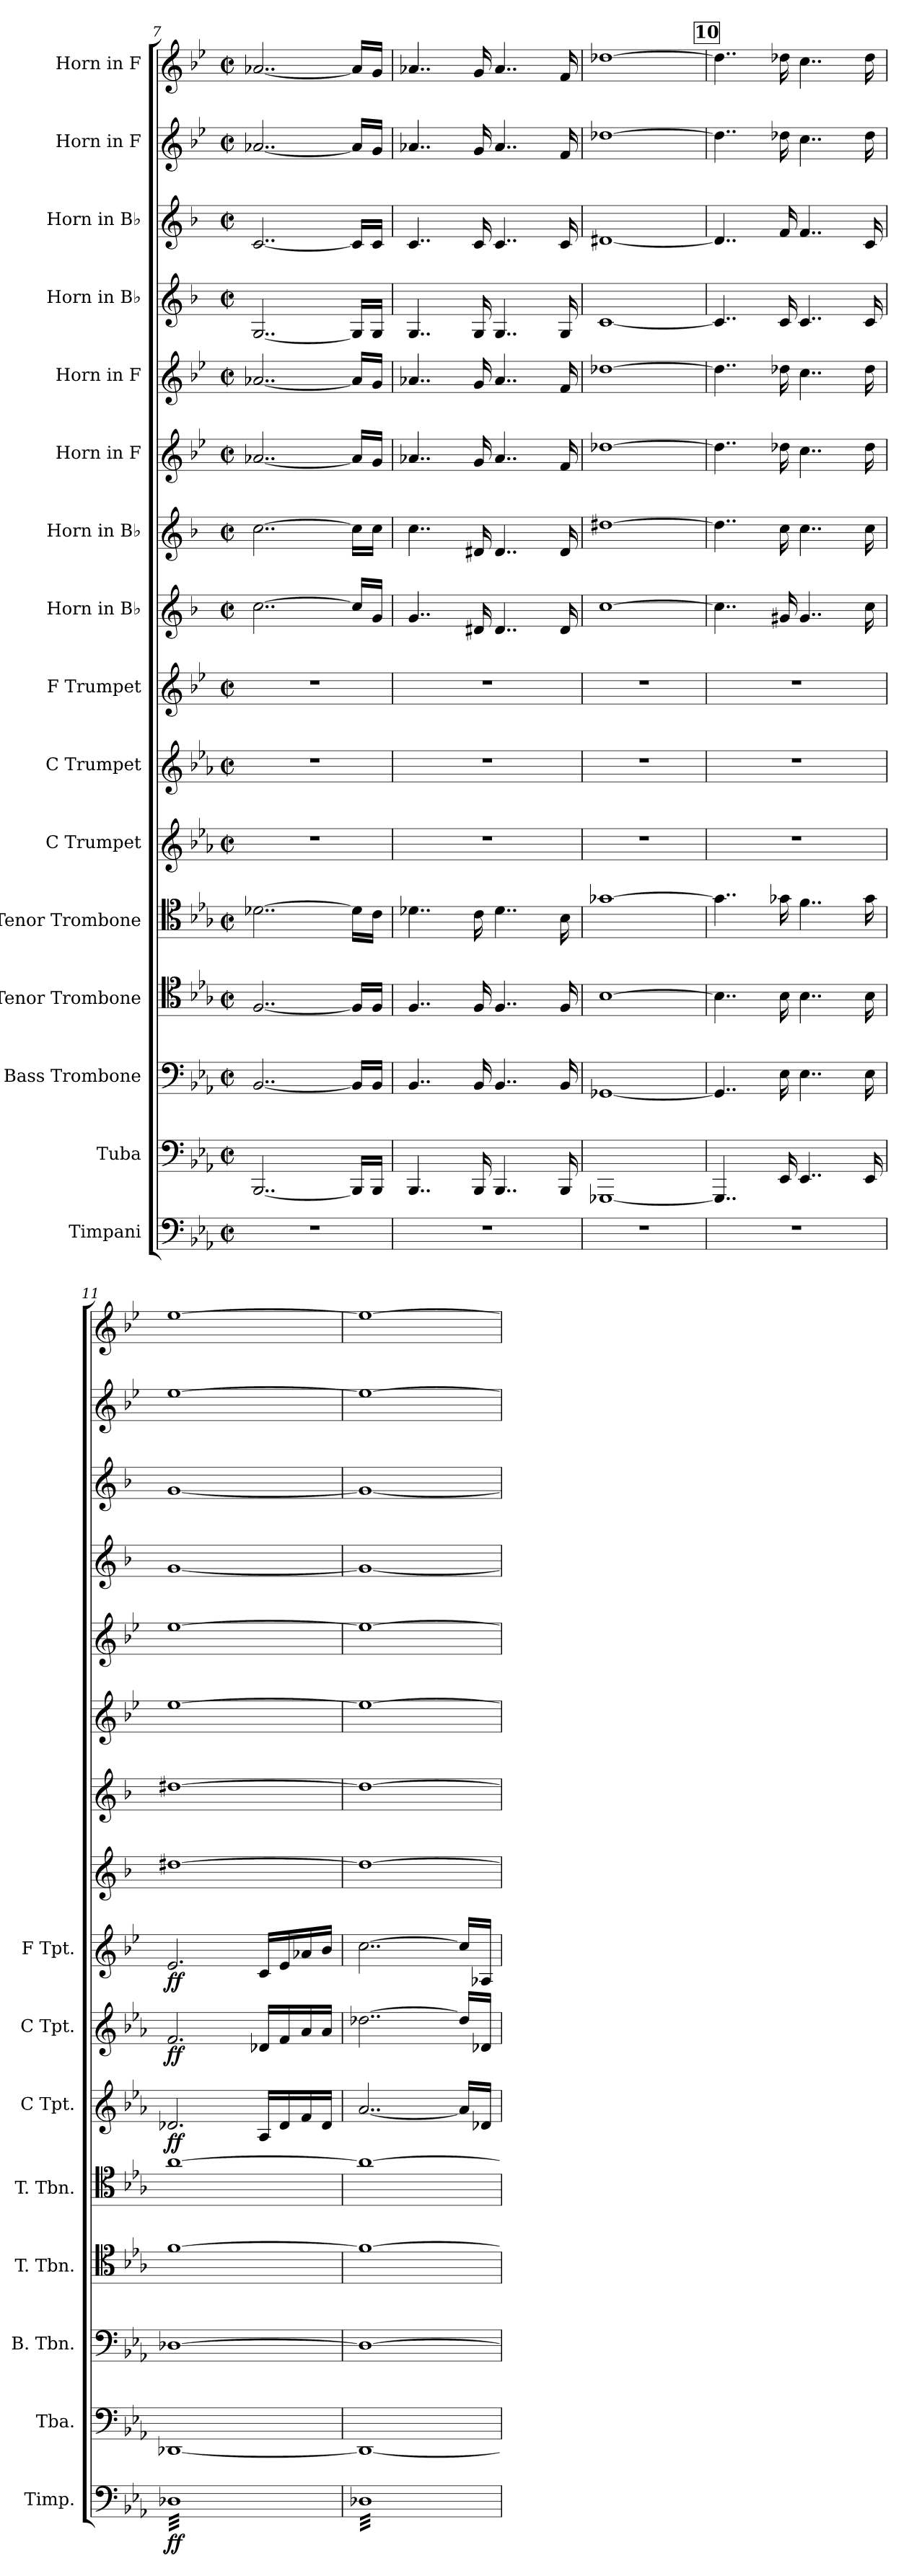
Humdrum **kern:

**kern	**dynam	**kern	**kern	**kern	**kern	**kern	**dynam	**kern	**dynam	**kern	**dynam	**kern	**kern	**kern	**kern	**kern	**kern	**kern	**kern
*part16	*part16	*part15	*part14	*part13	*part12	*part11	*part11	*part10	*part10	*part9	*part9	*part8	*part7	*part6	*part5	*part4	*part3	*part2	*part1
*staff16	*staff16	*staff15	*staff14	*staff13	*staff12	*staff11	*staff11	*staff10	*staff10	*staff9	*staff9	*staff8	*staff7	*staff6	*staff5	*staff4	*staff3	*staff2	*staff1
*I"Timpani	*	*I"Tuba	*I"Bass Trombone	*I"Tenor Trombone	*I"Tenor Trombone	*I"C Trumpet	*	*I"C Trumpet	*	*I"F Trumpet	*	*I"Horn in B♭	*I"Horn in B♭	*I"Horn in F	*I"Horn in F	*I"Horn in B♭	*I"Horn in B♭	*I"Horn in F	*I"Horn in F
*I'Timp.	*	*I'Tba.	*I'B. Tbn.	*I'T. Tbn.	*I'T. Tbn.	*I'C Tpt.	*	*I'C Tpt.	*	*I'F Tpt.	*	*	*	*	*	*	*	*	*
*clefF4	*	*clefF4	*clefF4	*clefC4	*clefC4	*clefG2	*	*clefG2	*	*clefG2	*	*clefG2	*clefG2	*clefG2	*clefG2	*clefG2	*clefG2	*clefG2	*clefG2
*	*	*	*	*	*	*	*	*	*	*ITrd-3c-5	*	*ITrd4c7	*ITrd4c7	*ITrd4c7	*ITrd4c7	*ITrd4c7	*ITrd4c7	*ITrd4c7	*ITrd4c7
*k[b-e-a-]	*	*k[b-e-a-]	*k[b-e-a-]	*k[b-e-a-]	*k[b-e-a-]	*k[b-e-a-]	*	*k[b-e-a-]	*	*k[b-e-a-]	*	*k[b-e-]	*k[b-e-]	*k[b-e-a-]	*k[b-e-a-]	*k[b-e-]	*k[b-e-]	*k[b-e-a-]	*k[b-e-a-]
*M2/2	*	*M2/2	*M2/2	*M2/2	*M2/2	*M2/2	*	*M2/2	*	*M2/2	*	*M2/2	*M2/2	*M2/2	*M2/2	*M2/2	*M2/2	*M2/2	*M2/2
*met(c|)	*	*met(c|)	*met(c|)	*met(c|)	*met(c|)	*met(c|)	*	*met(c|)	*	*met(c|)	*	*met(c|)	*met(c|)	*met(c|)	*met(c|)	*met(c|)	*met(c|)	*met(c|)	*met(c|)
=7	=7	=7	=7	=7	=7	=7	=7	=7	=7	=7	=7	=7	=7	=7	=7	=7	=7	=7	=7
1r	.	[2..BBB-/	[2..BB-/	[2..F/	[2..d-X\	1r	.	1r	.	1r	.	[2..f\	[2..f\	[2..d-X/	[2..d-X/	[2..C/	[2..F/	[2..d-X/	[2..d-X/
.	.	16BBB-/LL]	16BB-/LL]	16F/LL]	16d-\LL]	.	.	.	.	.	.	16f/LL]	16f\LL]	16d-/LL]	16d-/LL]	16C/LL]	16F/LL]	16d-/LL]	16d-/LL]
.	.	16BBB-/JJ	16BB-/JJ	16F/JJ	16c\JJ	.	.	.	.	.	.	16c/JJ	16f\JJ	16c/JJ	16c/JJ	16C/JJ	16F/JJ	16c/JJ	16c/JJ
!!LO:PB:g=z
=8	=8	=8	=8	=8	=8	=8	=8	=8	=8	=8	=8	=8	=8	=8	=8	=8	=8	=8	=8
1r	.	4..BBB-/	4..BB-/	4..F/	4..d-X\	1r	.	1r	.	1r	.	4..c/	4..f\	4..d-X/	4..d-X/	4..C/	4..F/	4..d-X/	4..d-X/
.	.	16BBB-/	16BB-/	16F/	16c\	.	.	.	.	.	.	16G#X/	16G#X/	16c/	16c/	16C/	16F/	16c/	16c/
.	.	4..BBB-/	4..BB-/	4..F/	4..d-\	.	.	.	.	.	.	4..G#/	4..G#/	4..d-/	4..d-/	4..C/	4..F/	4..d-/	4..d-/
.	.	16BBB-/	16BB-/	16F/	16B-\	.	.	.	.	.	.	16G#/	16G#/	16B-/	16B-/	16C/	16F/	16B-/	16B-/
=9	=9	=9	=9	=9	=9	=9	=9	=9	=9	=9	=9	=9	=9	=9	=9	=9	=9	=9	=9
1r	.	[1GGG-X	[1GG-X	[1B-	[1g-X	1r	.	1r	.	1r	.	[1f	[1g#X	[1g-X	[1g-X	[1F	[1G#X	[1g-X	[1g-X
!!LO:REH:place=s1:a:B:fs=14:t=10
=10	=10	=10	=10	=10	=10	=10	=10	=10	=10	=10	=10	=10	=10	=10	=10	=10	=10	=10	=10
1r	.	4..GGG-/]	4..GG-/]	4..B-\]	4..g-\]	1r	.	1r	.	1r	.	4..f\]	4..g#\]	4..g-\]	4..g-\]	4..F/]	4..G#/]	4..g-\]	4..g-\]
.	.	16EE-/	16E-\	16B-\	16g-X\	.	.	.	.	.	.	16c#X/	16f\	16g-X\	16g-X\	16F/	16B-/	16g-X\	16g-X\
.	.	4..EE-/	4..E-\	4..B-\	4..f\	.	.	.	.	.	.	4..c#/	4..f\	4..f\	4..f\	4..F/	4..B-/	4..f\	4..f\
.	.	16EE-/	16E-\	16B-\	16g-\	.	.	.	.	.	.	16f\	16f\	16g-\	16g-\	16F/	16F/	16g-\	16g-\
=11	=11	=11	=11	=11	=11	=11	=11	=11	=11	=11	=11	=11	=11	=11	=11	=11	=11	=11	=11
!	!LO:DY:b	!	!	!	!	!	!LO:DY:b	!	!LO:DY:b	!	!LO:DY:b	!	!	!	!	!	!	!	!
*tremolo	*	*	*	*	*	*	*	*	*	*	*	*	*	*	*	*	*	*	*
32D-XLLL	ff	[1DD-X	[1D-X	[1f	[1a-	2.d-X/	ff	2.f/	ff	2.a-/	ff	[1g#X	[1g#X	[1a-	[1a-	[1c	[1c	[1a-	[1a-
32D-X	.	.	.	.	.	.	.	.	.	.	.	.	.	.	.	.	.	.	.
32D-X	.	.	.	.	.	.	.	.	.	.	.	.	.	.	.	.	.	.	.
32D-X	.	.	.	.	.	.	.	.	.	.	.	.	.	.	.	.	.	.	.
32D-X	.	.	.	.	.	.	.	.	.	.	.	.	.	.	.	.	.	.	.
32D-X	.	.	.	.	.	.	.	.	.	.	.	.	.	.	.	.	.	.	.
32D-X	.	.	.	.	.	.	.	.	.	.	.	.	.	.	.	.	.	.	.
32D-X	.	.	.	.	.	.	.	.	.	.	.	.	.	.	.	.	.	.	.
32D-X	.	.	.	.	.	.	.	.	.	.	.	.	.	.	.	.	.	.	.
32D-X	.	.	.	.	.	.	.	.	.	.	.	.	.	.	.	.	.	.	.
32D-X	.	.	.	.	.	.	.	.	.	.	.	.	.	.	.	.	.	.	.
32D-X	.	.	.	.	.	.	.	.	.	.	.	.	.	.	.	.	.	.	.
32D-X	.	.	.	.	.	.	.	.	.	.	.	.	.	.	.	.	.	.	.
32D-X	.	.	.	.	.	.	.	.	.	.	.	.	.	.	.	.	.	.	.
32D-X	.	.	.	.	.	.	.	.	.	.	.	.	.	.	.	.	.	.	.
32D-X	.	.	.	.	.	.	.	.	.	.	.	.	.	.	.	.	.	.	.
32D-X	.	.	.	.	.	.	.	.	.	.	.	.	.	.	.	.	.	.	.
32D-X	.	.	.	.	.	.	.	.	.	.	.	.	.	.	.	.	.	.	.
32D-X	.	.	.	.	.	.	.	.	.	.	.	.	.	.	.	.	.	.	.
32D-X	.	.	.	.	.	.	.	.	.	.	.	.	.	.	.	.	.	.	.
32D-X	.	.	.	.	.	.	.	.	.	.	.	.	.	.	.	.	.	.	.
32D-X	.	.	.	.	.	.	.	.	.	.	.	.	.	.	.	.	.	.	.
32D-X	.	.	.	.	.	.	.	.	.	.	.	.	.	.	.	.	.	.	.
32D-X	.	.	.	.	.	.	.	.	.	.	.	.	.	.	.	.	.	.	.
32D-X	.	.	.	.	.	16A-/LL	.	16d-X/LL	.	16f/LL	.	.	.	.	.	.	.	.	.
32D-X	.	.	.	.	.	.	.	.	.	.	.	.	.	.	.	.	.	.	.
32D-X	.	.	.	.	.	16d-/	.	16f/	.	16a-/	.	.	.	.	.	.	.	.	.
32D-X	.	.	.	.	.	.	.	.	.	.	.	.	.	.	.	.	.	.	.
32D-X	.	.	.	.	.	16f/	.	16a-/	.	16dd-X/	.	.	.	.	.	.	.	.	.
32D-X	.	.	.	.	.	.	.	.	.	.	.	.	.	.	.	.	.	.	.
32D-X	.	.	.	.	.	16d-/JJ	.	16a-/JJ	.	16ee-/JJ	.	.	.	.	.	.	.	.	.
32D-XJJJ	.	.	.	.	.	.	.	.	.	.	.	.	.	.	.	.	.	.	.
=12	=12	=12	=12	=12	=12	=12	=12	=12	=12	=12	=12	=12	=12	=12	=12	=12	=12	=12	=12
32D-XLLL	.	1DD-_	1D-_	1f_	1a-_	[2..a-/	.	[2..dd-X\	.	[2..ff\	.	1g#_	1g#_	1a-_	1a-_	1c_	1c_	1a-_	1a-_
32D-X	.	.	.	.	.	.	.	.	.	.	.	.	.	.	.	.	.	.	.
32D-X	.	.	.	.	.	.	.	.	.	.	.	.	.	.	.	.	.	.	.
32D-X	.	.	.	.	.	.	.	.	.	.	.	.	.	.	.	.	.	.	.
32D-X	.	.	.	.	.	.	.	.	.	.	.	.	.	.	.	.	.	.	.
32D-X	.	.	.	.	.	.	.	.	.	.	.	.	.	.	.	.	.	.	.
32D-X	.	.	.	.	.	.	.	.	.	.	.	.	.	.	.	.	.	.	.
32D-X	.	.	.	.	.	.	.	.	.	.	.	.	.	.	.	.	.	.	.
32D-X	.	.	.	.	.	.	.	.	.	.	.	.	.	.	.	.	.	.	.
32D-X	.	.	.	.	.	.	.	.	.	.	.	.	.	.	.	.	.	.	.
32D-X	.	.	.	.	.	.	.	.	.	.	.	.	.	.	.	.	.	.	.
32D-X	.	.	.	.	.	.	.	.	.	.	.	.	.	.	.	.	.	.	.
32D-X	.	.	.	.	.	.	.	.	.	.	.	.	.	.	.	.	.	.	.
32D-X	.	.	.	.	.	.	.	.	.	.	.	.	.	.	.	.	.	.	.
32D-X	.	.	.	.	.	.	.	.	.	.	.	.	.	.	.	.	.	.	.
32D-X	.	.	.	.	.	.	.	.	.	.	.	.	.	.	.	.	.	.	.
32D-X	.	.	.	.	.	.	.	.	.	.	.	.	.	.	.	.	.	.	.
32D-X	.	.	.	.	.	.	.	.	.	.	.	.	.	.	.	.	.	.	.
32D-X	.	.	.	.	.	.	.	.	.	.	.	.	.	.	.	.	.	.	.
32D-X	.	.	.	.	.	.	.	.	.	.	.	.	.	.	.	.	.	.	.
32D-X	.	.	.	.	.	.	.	.	.	.	.	.	.	.	.	.	.	.	.
32D-X	.	.	.	.	.	.	.	.	.	.	.	.	.	.	.	.	.	.	.
32D-X	.	.	.	.	.	.	.	.	.	.	.	.	.	.	.	.	.	.	.
32D-X	.	.	.	.	.	.	.	.	.	.	.	.	.	.	.	.	.	.	.
32D-X	.	.	.	.	.	.	.	.	.	.	.	.	.	.	.	.	.	.	.
32D-X	.	.	.	.	.	.	.	.	.	.	.	.	.	.	.	.	.	.	.
32D-X	.	.	.	.	.	.	.	.	.	.	.	.	.	.	.	.	.	.	.
32D-X	.	.	.	.	.	.	.	.	.	.	.	.	.	.	.	.	.	.	.
32D-X	.	.	.	.	.	16a-/LL]	.	16dd-/LL]	.	16ff/LL]	.	.	.	.	.	.	.	.	.
32D-X	.	.	.	.	.	.	.	.	.	.	.	.	.	.	.	.	.	.	.
32D-X	.	.	.	.	.	16d-X/JJ	.	16d-X/JJ	.	16d-X/JJ	.	.	.	.	.	.	.	.	.
32D-XJJJ	.	.	.	.	.	.	.	.	.	.	.	.	.	.	.	.	.	.	.
*Xtremolo	*	*	*	*	*	*	*	*	*	*	*	*	*	*	*	*	*	*	*
=	=	=	=	=	=	=	=	=	=	=	=	=	=	=	=	=	=	=	=
*-	*-	*-	*-	*-	*-	*-	*-	*-	*-	*-	*-	*-	*-	*-	*-	*-	*-	*-	*-
